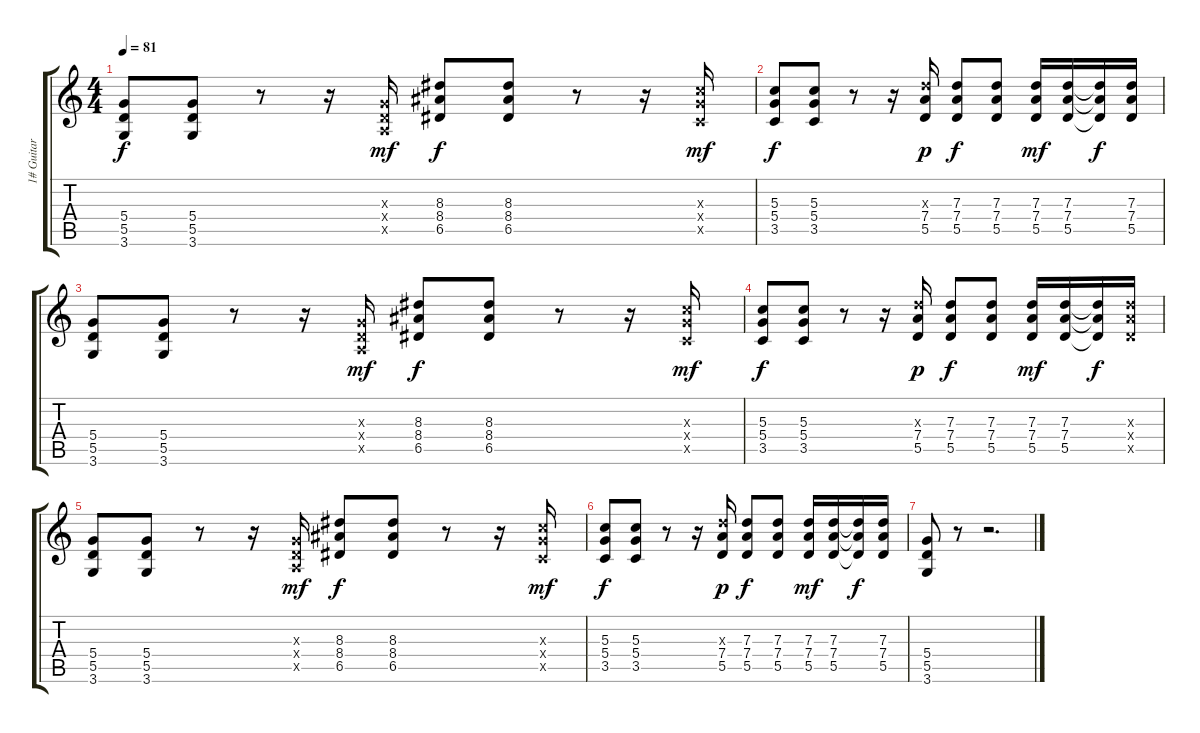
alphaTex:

\track ("1# Guitar" "1# Guitar") {instrument distortionguitar}
\staff {score tabs}
\tuning (E4 B3 G3 D3 A2 E2) {hide}
\ts (4 4)
\tempo 81
\clef g2
\ks c
(5.4 5.5 3.6).8{dy f} (5.4 5.5 3.6).8 r.8 r.16 (0.3{x} 0.4{x} 0.5{x}).16{dy mf} (8.3 8.4 6.5).8{dy f} (8.3 8.4 6.5).8 r.8 r.16 (5.3{x} 5.4{x} 3.5{x}).16{dy mf} |
(5.3 5.4 3.5).8{dy f} (5.3 5.4 3.5).8 r.8 r.16 (7.3{x} 7.4 5.5).16{dy p} (7.3 7.4 5.5).8{dy f} (7.3 7.4 5.5).8 (7.3 7.4 5.5).16{dy mf} (7.3 7.4 5.5).16 (7.3{t} 7.4{t} 5.5{t}).16{dy f} (7.3 7.4 5.5).16 |
(5.4 5.5 3.6).8 (5.4 5.5 3.6).8 r.8 r.16 (0.3{x} 0.4{x} 0.5{x}).16{dy mf} (8.3 8.4 6.5).8{dy f} (8.3 8.4 6.5).8 r.8 r.16 (5.3{x} 5.4{x} 3.5{x}).16{dy mf} |
(5.3 5.4 3.5).8{dy f} (5.3 5.4 3.5).8 r.8 r.16 (7.3{x} 7.4 5.5).16{dy p} (7.3 7.4 5.5).8{dy f} (7.3 7.4 5.5).8 (7.3 7.4 5.5).16{dy mf} (7.3 7.4 5.5).16 (7.3{t} 7.4{t} 5.5{t}).16{dy f} (7.3{x} 7.4{x} 5.5{x}).16 |
(5.4 5.5 3.6).8 (5.4 5.5 3.6).8 r.8 r.16 (0.3{x} 0.4{x} 0.5{x}).16{dy mf} (8.3 8.4 6.5).8{dy f} (8.3 8.4 6.5).8 r.8 r.16 (5.3{x} 5.4{x} 3.5{x}).16{dy mf} |
(5.3 5.4 3.5).8{dy f} (5.3 5.4 3.5).8 r.8 r.16 (7.3{x} 7.4 5.5).16{dy p} (7.3 7.4 5.5).8{dy f} (7.3 7.4 5.5).8 (7.3 7.4 5.5).16{dy mf} (7.3 7.4 5.5).16 (7.3{t} 7.4{t} 5.5{t}).16{dy f} (7.3 7.4 5.5).16 |
(5.4 5.5 3.6).8 r.8 r.2{d}
